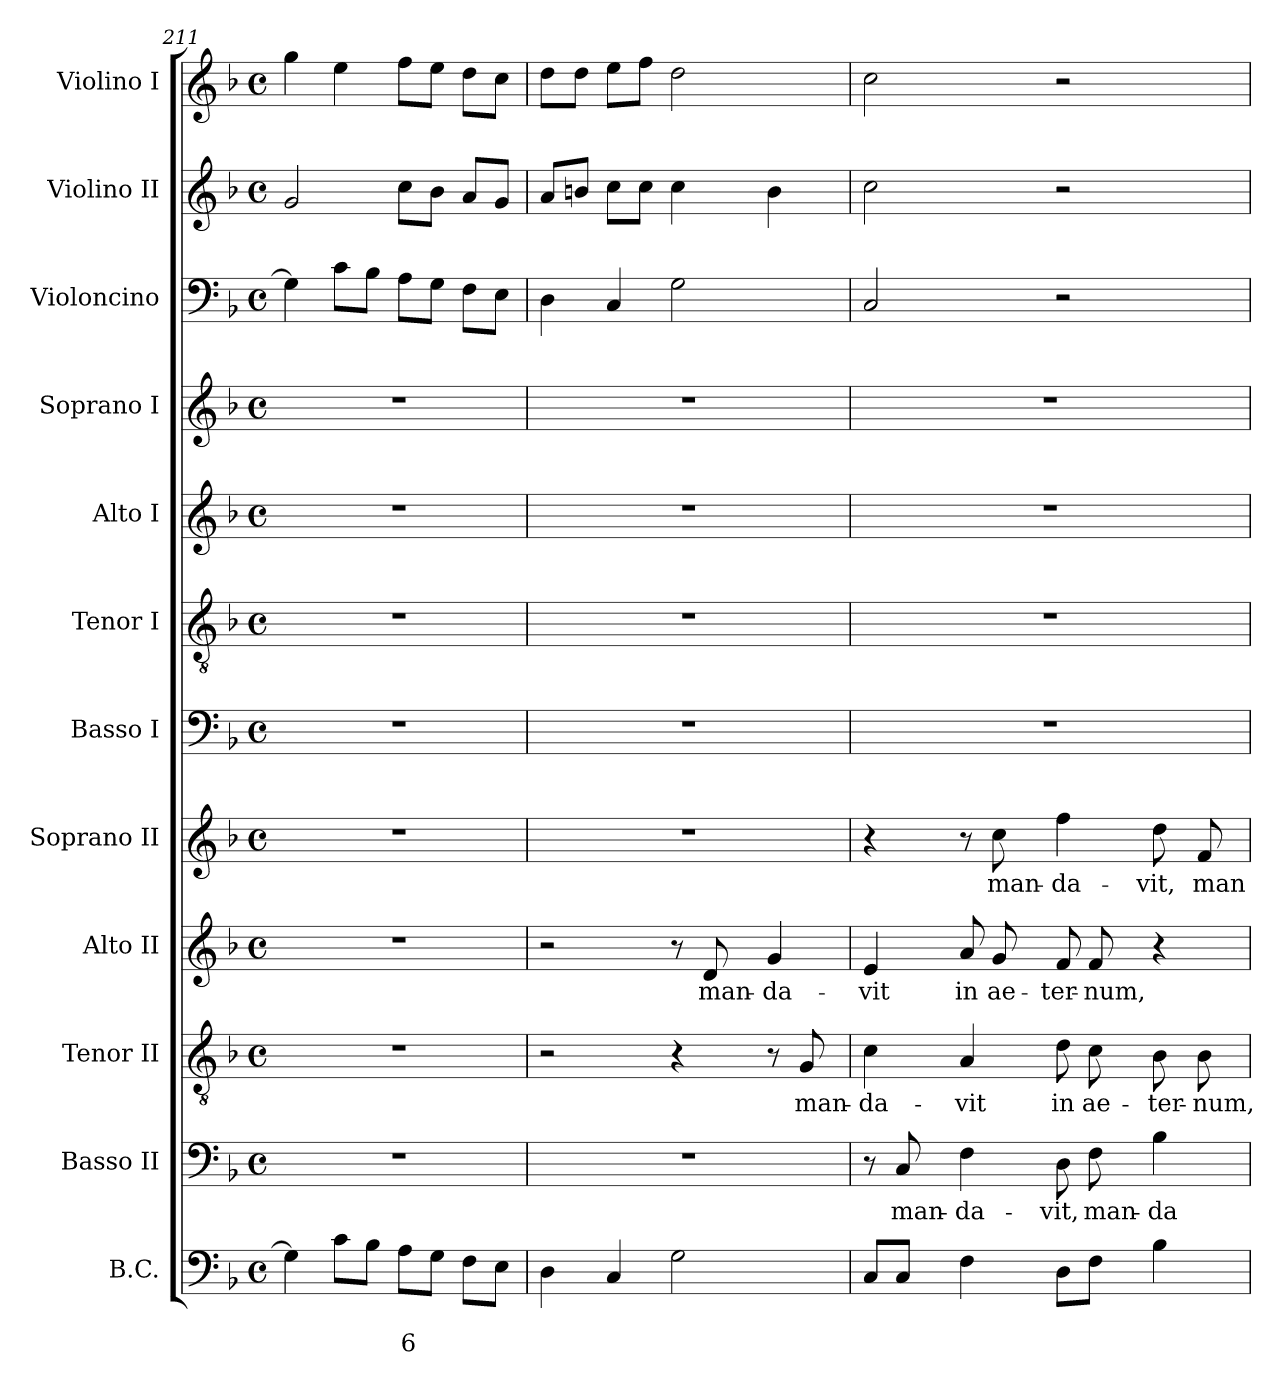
**kern	**text	**text	**kern	**text	**kern	**text	**kern	**text	**kern	**text	**kern	**kern	**kern	**kern	**kern	**kern	**kern
*part12	*part12	*part12	*part11	*part11	*part10	*part10	*part9	*part9	*part8	*part8	*part7	*part6	*part5	*part4	*part3	*part2	*part1
*staff12	*staff12	*staff12	*staff11	*staff11	*staff10	*staff10	*staff9	*staff9	*staff8	*staff8	*staff7	*staff6	*staff5	*staff4	*staff3	*staff2	*staff1
*I"B.C.	*	*	*I"Basso II	*	*I"Tenor II	*	*I"Alto II	*	*I"Soprano II	*	*I"Basso I	*I"Tenor I	*I"Alto I	*I"Soprano I	*I"Violoncino	*I"Violino II	*I"Violino I
*I'BC	*	*	*I'B 2	*	*I'T 2	*	*I'A 2	*	*I'S 2	*	*I'B 1	*I'T 1	*I'A 1	*I'S 1	*I'Vc.	*I'Vln. II	*I'Vln. I
*clefF4	*	*	*clefF4	*	*clefGv2	*	*clefG2	*	*clefG2	*	*clefF4	*clefGv2	*clefG2	*clefG2	*clefF4	*clefG2	*clefG2
*k[b-]	*	*	*k[b-]	*	*k[b-]	*	*k[b-]	*	*k[b-]	*	*k[b-]	*k[b-]	*k[b-]	*k[b-]	*k[b-]	*k[b-]	*k[b-]
*F:	*	*	*F:	*	*F:	*	*F:	*	*F:	*	*F:	*F:	*F:	*F:	*F:	*F:	*F:
*M4/4	*	*	*M4/4	*	*M4/4	*	*M4/4	*	*M4/4	*	*M4/4	*M4/4	*M4/4	*M4/4	*M4/4	*M4/4	*M4/4
*met(c)	*	*	*met(c)	*	*met(c)	*	*met(c)	*	*met(c)	*	*met(c)	*met(c)	*met(c)	*met(c)	*met(c)	*met(c)	*met(c)
=211	=211	=211	=211	=211	=211	=211	=211	=211	=211	=211	=211	=211	=211	=211	=211	=211	=211
4G\]	.	.	1r	.	1r	.	1r	.	1r	.	1r	1r	1r	1r	4G\]	2g/	4gg\
8c\L	.	.	.	.	.	.	.	.	.	.	.	.	.	.	8c\L	.	4ee\
8B-\J	.	.	.	.	.	.	.	.	.	.	.	.	.	.	8B-\J	.	.
!	!	!LO:LY:b	!	!	!	!	!	!	!	!	!	!	!	!	!	!	!
8A\L	.	6	.	.	.	.	.	.	.	.	.	.	.	.	8A\L	8cc\L	8ff\L
8G\J	.	.	.	.	.	.	.	.	.	.	.	.	.	.	8G\J	8b-\J	8ee\J
8F\L	.	.	.	.	.	.	.	.	.	.	.	.	.	.	8F\L	8a/L	8dd\L
8E\J	.	.	.	.	.	.	.	.	.	.	.	.	.	.	8E\J	8g/J	8cc\J
!!LO:PB:g=z
=212	=212	=212	=212	=212	=212	=212	=212	=212	=212	=212	=212	=212	=212	=212	=212	=212	=212
4D\	.	.	1r	.	2r	.	2r	.	1r	.	1r	1r	1r	1r	4D\	8a/L	8dd\L
.	.	.	.	.	.	.	.	.	.	.	.	.	.	.	.	8bn/J	8dd\J
4C/	.	.	.	.	.	.	.	.	.	.	.	.	.	.	4C/	8cc\L	8ee\L
.	.	.	.	.	.	.	.	.	.	.	.	.	.	.	.	8cc\J	8ff\J
2G\	.	.	.	.	4r	.	8r	.	.	.	.	.	.	.	2G\	4cc\	2dd\
!	!	!	!	!	!	!	!	!LO:LY:b	!	!	!	!	!	!	!	!	!
.	.	.	.	.	.	.	8d/	man-	.	.	.	.	.	.	.	.	.
!	!	!	!	!	!	!	!	!LO:LY:b	!	!	!	!	!	!	!	!	!
.	.	.	.	.	8r	.	4g/	-da-	.	.	.	.	.	.	.	4b\	.
!	!	!	!	!	!	!LO:LY:b	!	!	!	!	!	!	!	!	!	!	!
.	.	.	.	.	8G/	man-	.	.	.	.	.	.	.	.	.	.	.
=213	=213	=213	=213	=213	=213	=213	=213	=213	=213	=213	=213	=213	=213	=213	=213	=213	=213
!	!	!	!	!	!	!LO:LY:b	!	!	!	!	!	!	!	!	!	!	!
!	!	!	!	!	!	!	!	!LO:LY:b	!	!	!	!	!	!	!	!	!
8C/L	.	.	8r	.	4c\	-da-	4e/	-vit	4r	.	1r	1r	1r	1r	2C/	2cc\	2cc\
!	!	!	!	!LO:LY:b	!	!	!	!	!	!	!	!	!	!	!	!	!
8C/J	.	.	8C/	man-	.	.	.	.	.	.	.	.	.	.	.	.	.
!	!	!	!	!LO:LY:b	!	!	!	!	!	!	!	!	!	!	!	!	!
!	!	!	!	!	!	!LO:LY:b	!	!	!	!	!	!	!	!	!	!	!
!	!	!	!	!	!	!	!	!LO:LY:b	!	!	!	!	!	!	!	!	!
4F\	.	.	4F\	-da-	4A/	-vit	8a/	in	8r	.	.	.	.	.	.	.	.
!	!	!	!	!	!	!	!	!LO:LY:b	!	!	!	!	!	!	!	!	!
!	!	!	!	!	!	!	!	!	!	!LO:LY:b	!	!	!	!	!	!	!
.	.	.	.	.	.	.	8g/	ae-	8cc\	man-	.	.	.	.	.	.	.
!	!	!	!	!LO:LY:b	!	!	!	!	!	!	!	!	!	!	!	!	!
!	!	!	!	!	!	!LO:LY:b	!	!	!	!	!	!	!	!	!	!	!
!	!	!	!	!	!	!	!	!LO:LY:b	!	!	!	!	!	!	!	!	!
!	!	!	!	!	!	!	!	!	!	!LO:LY:b	!	!	!	!	!	!	!
8D\L	.	.	8D\	-vit,	8d\	in	8f/	-ter-	4ff\	-da-	.	.	.	.	2r	2r	2r
!	!	!	!	!LO:LY:b	!	!	!	!	!	!	!	!	!	!	!	!	!
!	!	!	!	!	!	!LO:LY:b	!	!	!	!	!	!	!	!	!	!	!
!	!	!	!	!	!	!	!	!LO:LY:b	!	!	!	!	!	!	!	!	!
8F\J	.	.	8F\	man-	8c\	ae-	8f/	-num,	.	.	.	.	.	.	.	.	.
!	!	!	!	!LO:LY:b	!	!	!	!	!	!	!	!	!	!	!	!	!
!	!	!	!	!	!	!LO:LY:b	!	!	!	!	!	!	!	!	!	!	!
!	!	!	!	!	!	!	!	!	!	!LO:LY:b	!	!	!	!	!	!	!
4B-\	.	.	4B-\	-da-	8B-\	-ter-	4r	.	8dd\	-vit,	.	.	.	.	.	.	.
!	!	!	!	!	!	!LO:LY:b	!	!	!	!	!	!	!	!	!	!	!
!	!	!	!	!	!	!	!	!	!	!LO:LY:b	!	!	!	!	!	!	!
.	.	.	.	.	8B-\	-num,	.	.	8f/	man-	.	.	.	.	.	.	.
=	=	=	=	=	=	=	=	=	=	=	=	=	=	=	=	=	=
*-	*-	*-	*-	*-	*-	*-	*-	*-	*-	*-	*-	*-	*-	*-	*-	*-	*-
